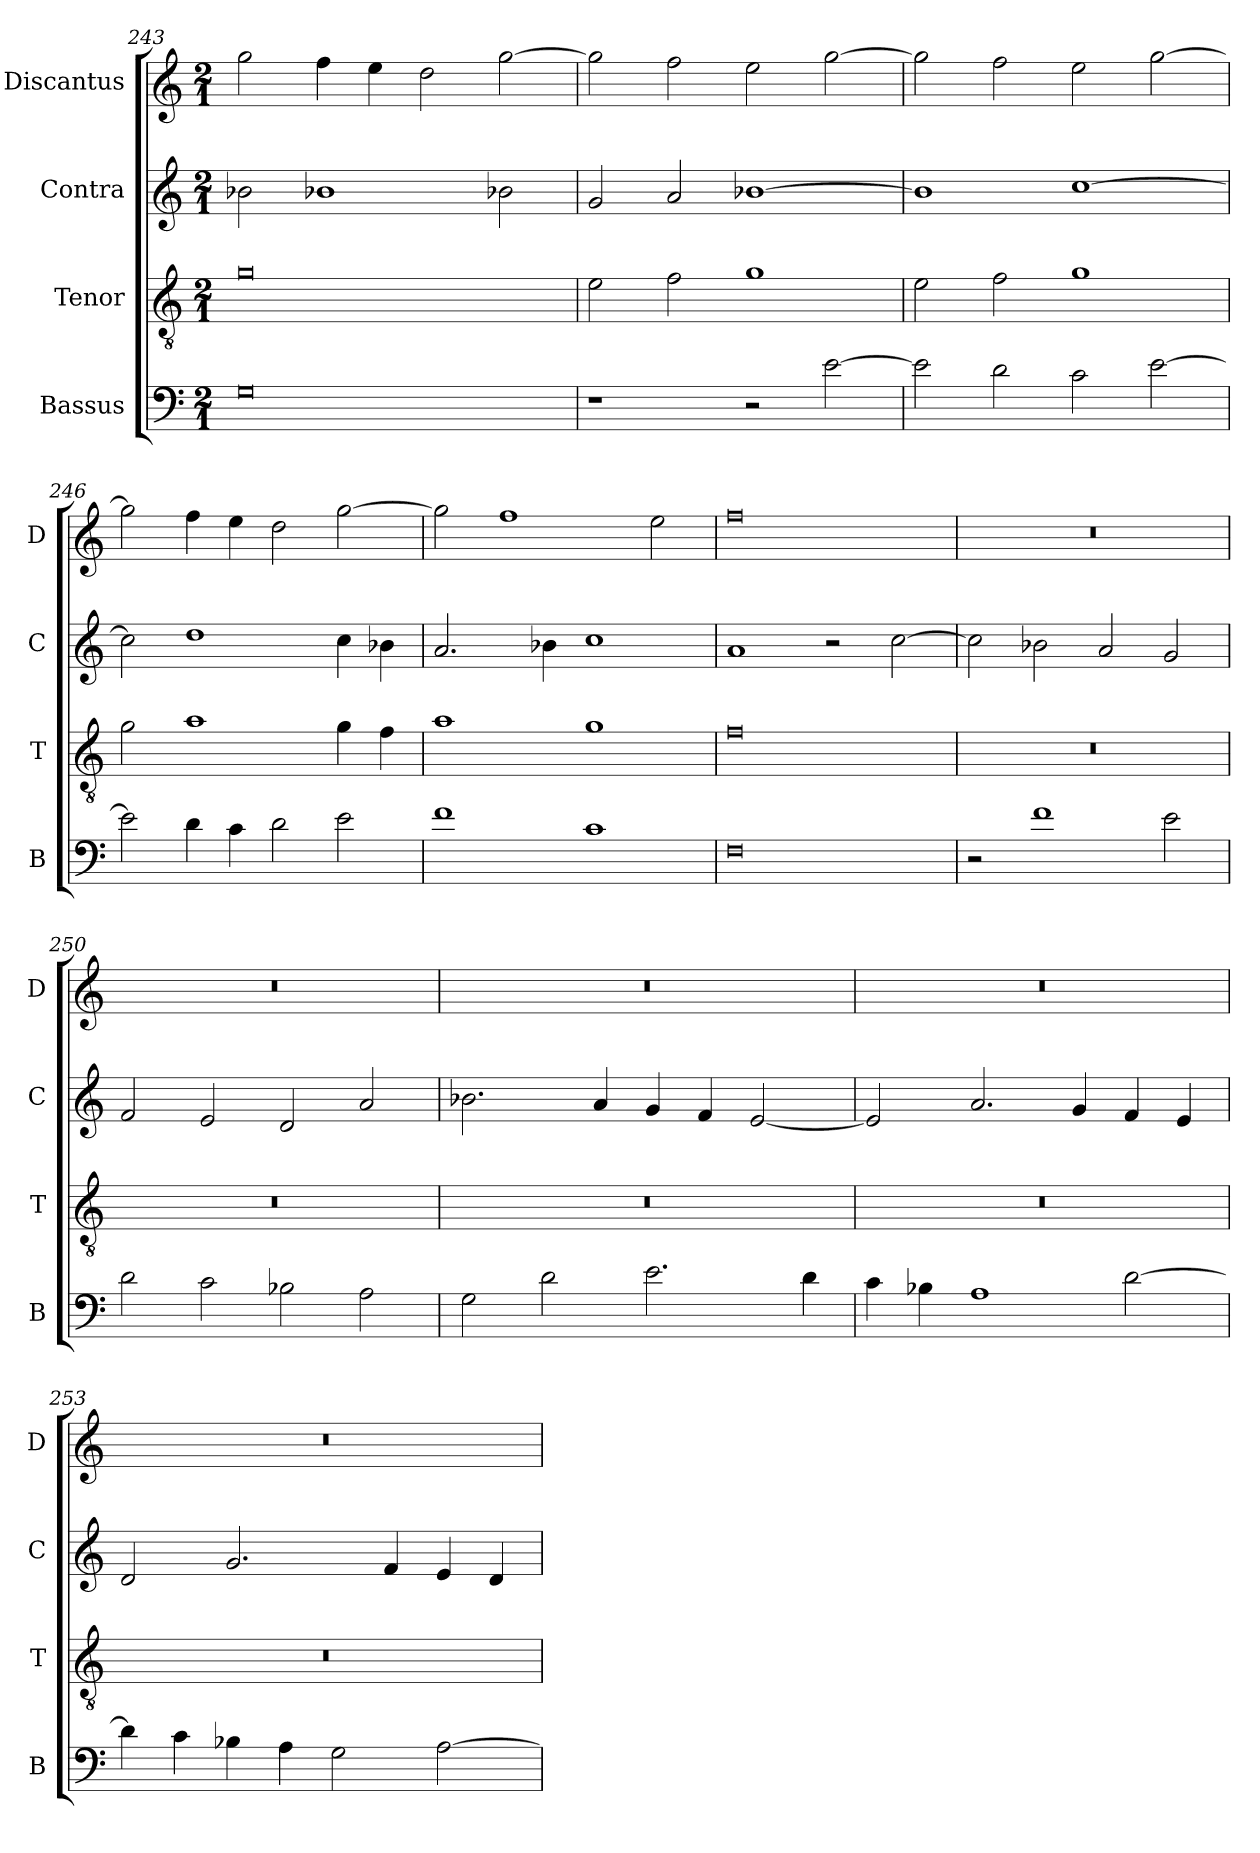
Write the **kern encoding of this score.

**kern	**kern	**kern	**kern
*part4	*part3	*part2	*part1
*staff4	*staff3	*staff2	*staff1
*I"Bassus	*I"Tenor	*I"Contra	*I"Discantus
*I'B	*I'T	*I'C	*I'D
*clefF4	*clefGv2	*clefG2	*clefG2
*k[]	*k[]	*k[]	*k[]
*M2/1	*M2/1	*M2/1	*M2/1
=243	=243	=243	=243
0G	0g	2b-X\	2gg\
.	.	1b-X	4ff\
.	.	.	4ee\
.	.	.	2dd\
.	.	2b-X\	[2gg\
=244	=244	=244	=244
1r	2e\	2g/	2gg\]
.	2f\	2a/	2ff\
2r	1g	[1b-X	2ee\
[2e\	.	.	[2gg\
=245	=245	=245	=245
2e\]	2e\	1b-]	2gg\]
2d\	2f\	.	2ff\
2c\	1g	[1cc	2ee\
[2e\	.	.	[2gg\
=246	=246	=246	=246
2e\]	2g\	2cc\]	2gg\]
4d\	1a	1dd	4ff\
4c\	.	.	4ee\
2d\	.	.	2dd\
2e\	4g\	4cc\	[2gg\
.	4f\	4b-X\	.
=247	=247	=247	=247
1f	1a	2.a/	2gg\]
.	.	.	1ff
.	.	4b-X\	.
1c	1g	1cc	.
.	.	.	2ee\
=248	=248	=248	=248
0F	0f	1a	0ff
.	.	2r	.
.	.	[2cc\	.
=249	=249	=249	=249
2r	0r	2cc\]	0r
1f	.	2b-X\	.
.	.	2a/	.
2e\	.	2g/	.
=250	=250	=250	=250
2d\	0r	2f/	0r
2c\	.	2e/	.
2B-X\	.	2d/	.
2A\	.	2a/	.
=251	=251	=251	=251
2G\	0r	2.b-X\	0r
2d\	.	.	.
.	.	4a/	.
2.e\	.	4g/	.
.	.	4f/	.
.	.	[2e/	.
4d\	.	.	.
=252	=252	=252	=252
4c\	0r	2e/]	0r
4B-X\	.	.	.
1A	.	2.a/	.
.	.	4g/	.
[2d\	.	4f/	.
.	.	4e/	.
=253	=253	=253	=253
4d\]	0r	2d/	0r
4c\	.	.	.
4B-X\	.	2.g/	.
4A\	.	.	.
2G\	.	.	.
.	.	4f/	.
[2A\	.	4e/	.
.	.	4d/	.
=	=	=	=
*-	*-	*-	*-
